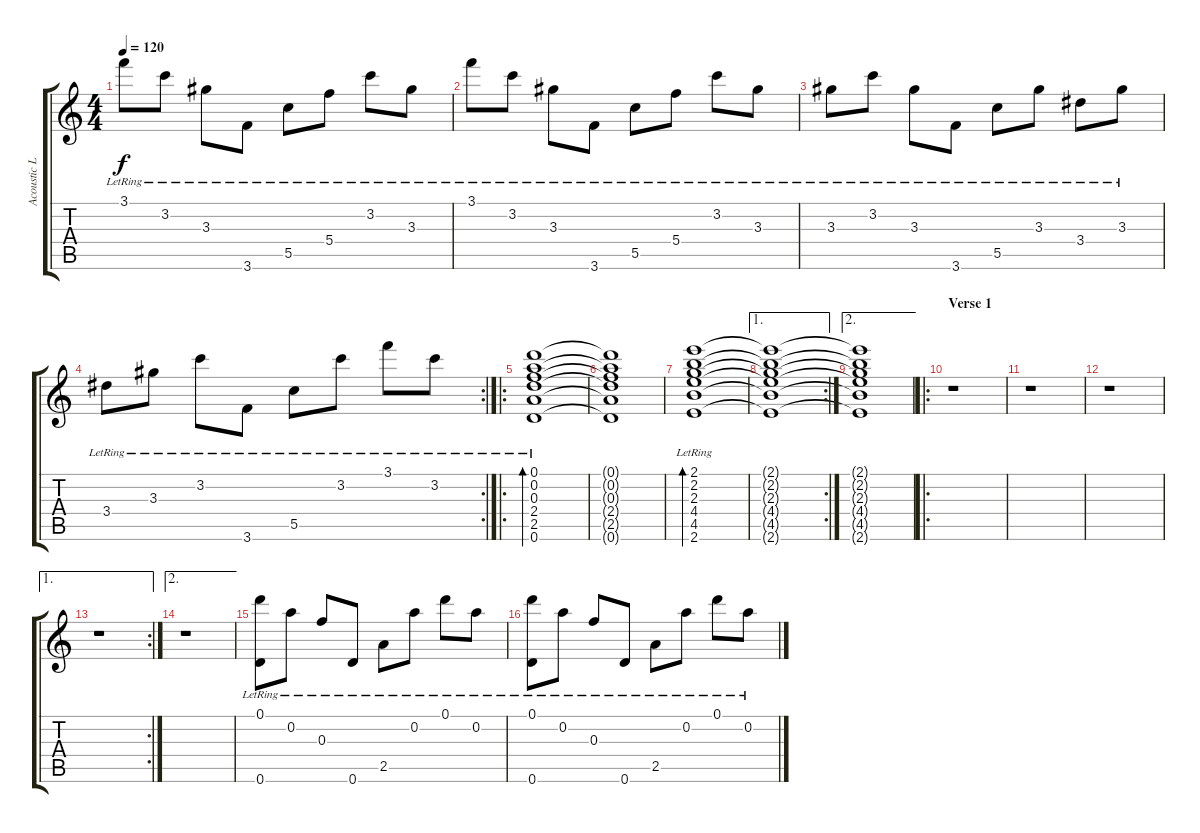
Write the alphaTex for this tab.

\track ("Acoustic Lead" "Acoustic L") {instrument acousticguitarsteel}
\staff {score tabs}
\tuning (D5 A4 F4 C4 G3 D3) {hide}
\ts (4 4)
\tempo 120
\clef g2
\ks c
3.1{lr}.8{dy f} 3.2{lr}.8 3.3{lr}.8 3.6{lr}.8 5.5{lr}.8 5.4{lr}.8 3.2{lr}.8 3.3{lr}.8 |
3.1{lr}.8 3.2{lr}.8 3.3{lr}.8 3.6{lr}.8 5.5{lr}.8 5.4{lr}.8 3.2{lr}.8 3.3{lr}.8 |
3.3{lr}.8 3.2{lr}.8 3.3{lr}.8 3.6{lr}.8 5.5{lr}.8 3.3{lr}.8 3.4{lr}.8 3.3{lr}.8 |
\rc 2
3.4{lr}.8 3.3{lr}.8 3.2{lr}.8 3.6{lr}.8 5.5{lr}.8 3.2{lr}.8 3.1{lr}.8 3.2{lr}.8 |
\ro
(0.1{lr} 0.2{lr} 0.3{lr} 2.4{lr} 2.5{lr} 0.6{lr}).1{bd 480} |
(0.1{t} 0.2{t} 0.3{t} 2.4{t} 2.5{t} 0.6{t}).1 |
(2.1{lr} 2.2{lr} 2.3{lr} 4.4{lr} 4.5{lr} 2.6{lr}).1{bd 480} |
\ae 1
\rc 2
(2.1{t} 2.2{t} 2.3{t} 4.4{t} 4.5{t} 2.6{t}).1 |
\ae 2
(2.1{t} 2.2{t} 2.3{t} 4.4{t} 4.5{t} 2.6{t}).1 |
\ro
\section ("" "Verse 1")
r.1 |
r.1 |
r.1 |
\ae 1
\rc 2
r.1 |
\ae 2
r.1 |
(0.1{lr} 0.6{lr}).8 0.2{lr}.8 0.3{lr}.8 0.6{lr}.8 2.5{lr}.8 0.2{lr}.8 0.1{lr}.8 0.2{lr}.8 |
(0.1{lr} 0.6{lr}).8 0.2{lr}.8 0.3{lr}.8 0.6{lr}.8 2.5{lr}.8 0.2{lr}.8 0.1{lr}.8 0.2{lr}.8
